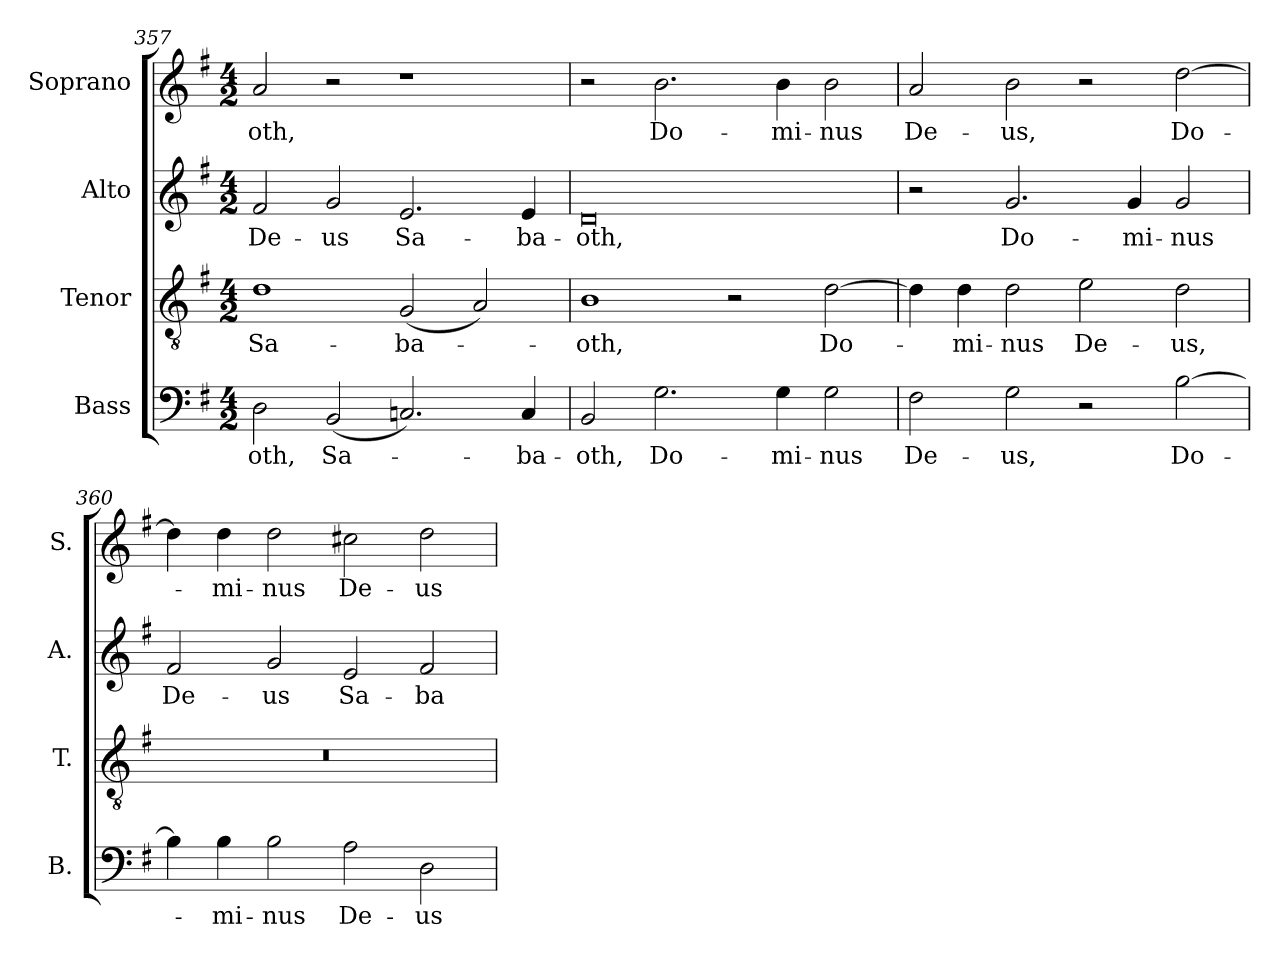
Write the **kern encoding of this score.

**kern	**text	**kern	**text	**kern	**text	**kern	**text
*part4	*part4	*part3	*part3	*part2	*part2	*part1	*part1
*staff4	*staff4	*staff3	*staff3	*staff2	*staff2	*staff1	*staff1
*I"Bass	*	*I"Tenor	*	*I"Alto	*	*I"Soprano	*
*I'B.	*	*I'T.	*	*I'A.	*	*I'S.	*
*clefF4	*	*clefGv2	*	*clefG2	*	*clefG2	*
*	*	*ITrd7c12	*	*	*	*	*
*k[f#]	*	*k[f#]	*	*k[f#]	*	*k[f#]	*
*G:	*	*G:	*	*G:	*	*G:	*
*M4/2	*	*M4/2	*	*M4/2	*	*M4/2	*
=357	=357	=357	=357	=357	=357	=357	=357
!	!LO:LY:b:color=#000000	!	!	!	!	!	!
!	!	!	!LO:LY:b:color=#000000	!	!	!	!
!	!	!	!	!	!LO:LY:b:color=#000000	!	!
!	!	!	!	!	!	!	!LO:LY:b:color=#000000
2Di\	-oth,	1Di	Sa-	2f#i/	De-	2ai/	-oth,
!	!LO:LY:b:color=#000000	!	!	!	!	!	!
!	!	!	!	!	!LO:LY:b:color=#000000	!	!
(2BBi/	Sa-	.	.	2gi/	-us	2r	.
!	!	!	!LO:LY:b:color=#000000	!	!	!	!
!	!	!	!	!	!LO:LY:b:color=#000000	!	!
2.Cni/)	.	(2GGi/	-ba-	2.ei/	Sa-	1r	.
.	.	2AAi/)	.	.	.	.	.
!	!LO:LY:b:color=#000000	!	!	!	!	!	!
!	!	!	!	!	!LO:LY:b:color=#000000	!	!
4Ci/	-ba-	.	.	4ei/	-ba-	.	.
=358	=358	=358	=358	=358	=358	=358	=358
!	!LO:LY:b:color=#000000	!	!	!	!	!	!
!	!	!	!LO:LY:b:color=#000000	!	!	!	!
!	!	!	!	!	!LO:LY:b:color=#000000	!	!
2BBi/	-oth,	1BBi	-oth,	0di	-oth,	2r	.
!	!LO:LY:b:color=#000000	!	!	!	!	!	!
!	!	!	!	!	!	!	!LO:LY:b:color=#000000
2.Gi\	Do-	.	.	.	.	2.bi\	Do-
.	.	2r	.	.	.	.	.
!	!LO:LY:b:color=#000000	!	!	!	!	!	!
!	!	!	!	!	!	!	!LO:LY:b:color=#000000
4Gi\	-mi-	.	.	.	.	4bi\	-mi-
!	!LO:LY:b:color=#000000	!	!	!	!	!	!
!	!	!	!LO:LY:b:color=#000000	!	!	!	!
!	!	!	!	!	!	!	!LO:LY:b:color=#000000
2Gi\	-nus	[2Di\	Do-	.	.	2bi\	-nus
=359	=359	=359	=359	=359	=359	=359	=359
!	!LO:LY:b:color=#000000	!	!	!	!	!	!
!	!	!	!	!	!	!	!LO:LY:b:color=#000000
2F#i\	De-	4Di\]	.	2r	.	2ai/	De-
!	!	!	!LO:LY:b:color=#000000	!	!	!	!
.	.	4Di\	-mi-	.	.	.	.
!	!LO:LY:b:color=#000000	!	!	!	!	!	!
!	!	!	!LO:LY:b:color=#000000	!	!	!	!
!	!	!	!	!	!LO:LY:b:color=#000000	!	!
!	!	!	!	!	!	!	!LO:LY:b:color=#000000
2Gi\	-us,	2Di\	-nus	2.gi/	Do-	2bi\	-us,
!	!	!	!LO:LY:b:color=#000000	!	!	!	!
2r	.	2Ei\	De-	.	.	2r	.
!	!	!	!	!	!LO:LY:b:color=#000000	!	!
.	.	.	.	4gi/	-mi-	.	.
!	!LO:LY:b:color=#000000	!	!	!	!	!	!
!	!	!	!LO:LY:b:color=#000000	!	!	!	!
!	!	!	!	!	!LO:LY:b:color=#000000	!	!
!	!	!	!	!	!	!	!LO:LY:b:color=#000000
[2Bi\	Do-	2Di\	-us,	2gi/	-nus	[2ddi\	Do-
!!LO:LB:g=z
=360	=360	=360	=360	=360	=360	=360	=360
!	!	!LO:N:vis=1	!	!	!	!	!
!	!	!	!	!	!LO:LY:b:color=#000000	!	!
4Bi\]	.	0r	.	2f#i/	De-	4ddi\]	.
!	!LO:LY:b:color=#000000	!	!	!	!	!	!
!	!	!	!	!	!	!	!LO:LY:b:color=#000000
4Bi\	-mi-	.	.	.	.	4ddi\	-mi-
!	!LO:LY:b:color=#000000	!	!	!	!	!	!
!	!	!	!	!	!LO:LY:b:color=#000000	!	!
!	!	!	!	!	!	!	!LO:LY:b:color=#000000
2Bi\	-nus	.	.	2gi/	-us	2ddi\	-nus
!	!LO:LY:b:color=#000000	!	!	!	!	!	!
!	!	!	!	!	!LO:LY:b:color=#000000	!	!
!	!	!	!	!	!	!	!LO:LY:b:color=#000000
2Ai\	De-	.	.	2ei/	Sa-	2cc#Xi\	De-
!	!LO:LY:b:color=#000000	!	!	!	!	!	!
!	!	!	!	!	!LO:LY:b:color=#000000	!	!
!	!	!	!	!	!	!	!LO:LY:b:color=#000000
2Di\	-us	.	.	2f#i/	-ba-	2ddi\	-us
=	=	=	=	=	=	=	=
*-	*-	*-	*-	*-	*-	*-	*-
